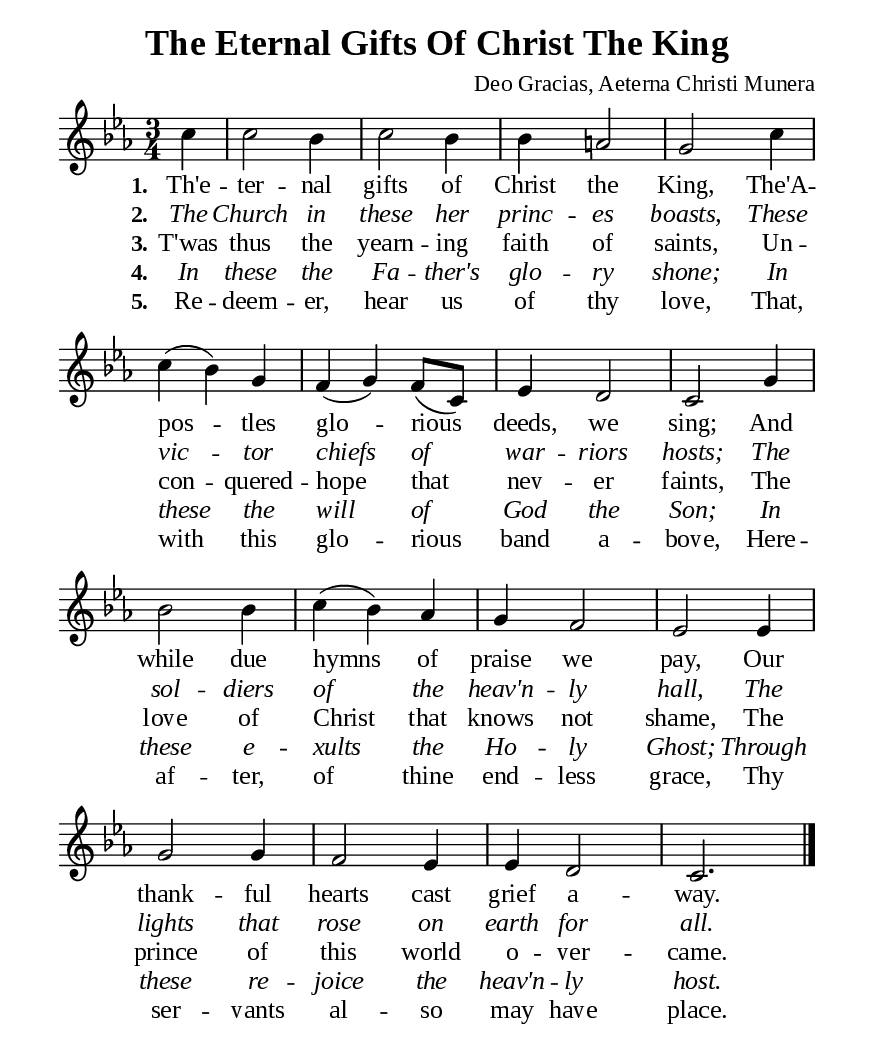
%%%%%%%%%%%%%%%%%%%%%%%%%%%%%
% CONTENTS OF THIS DOCUMENT
% 1. Common settings
% 2. Verse music
% 3. Verse lyrics
% 4. Layout
%%%%%%%%%%%%%%%%%%%%%%%%%%%%%

%%%%%%%%%%%%%%%%%%%%%%%%%%%%%
% 1. Common settings
%%%%%%%%%%%%%%%%%%%%%%%%%%%%%
\version "2.18.2"

\header {
  title = "The Eternal Gifts Of Christ The King"
  composer = "Deo Gracias, Aeterna Christi Munera"
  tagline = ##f
}

global= {
  \key ees \major
  \time 3/4
  \override Score.BarNumber.break-visibility = ##(#f #f #f)
  \override Lyrics.LyricSpace.minimum-distance = #3.0
}

\paper {
  #(set-paper-size "a5")
  top-margin = 3.2\mm
  bottom-marign = 10\mm
  left-margin = 10\mm
  right-margin = 10\mm
  indent = #0
  #(define fonts
	 (make-pango-font-tree "Liberation Serif"
	 		       "Liberation Serif"
			       "Liberation Serif"
			       (/ 20 20)))
  system-system-spacing = #'((basic-distance . 3) (padding . 3))
}

printItalic = \with {
  \override LyricText.font-shape = #'italic
}

%%%%%%%%%%%%%%%%%%%%%%%%%%%%%
% 2. Verse music
%%%%%%%%%%%%%%%%%%%%%%%%%%%%%
musicVerseSoprano = \relative c'' {
                    \partial 4 c4 |
  %{	01	%} c2 bes4 |
  %{	02	%} c2 bes4 |
  %{	03	%} bes a!2 |
  %{	04	%} g c4 |
  %{	05	%} c (bes) g |
  %{	06	%} f (g) f8 (c) |
  %{	07	%} ees4 d2 |
  %{	08	%} c g'4 |
  %{	09	%} bes2 bes4 |
  %{	10	%} c (bes) aes |
  %{	11	%} g f2 |
  %{	12	%} ees2 ees4 |
  %{	13	%} g2 g4 |
  %{	14	%} f2 ees4 |
  %{	15	%} ees d2 |
  %{	16	%} c2. \bar "|."
}

%%%%%%%%%%%%%%%%%%%%%%%%%%%%%
% 3. Verse lyrics
%%%%%%%%%%%%%%%%%%%%%%%%%%%%%
verseOne = \lyricmode {
  \set stanza = #"1."
  Th'e -- ter -- nal gifts of Christ the King,
  The'A -- pos -- tles glo -- rious deeds, we sing;
  And while due hymns of praise we pay,
  Our thank -- ful hearts cast grief a -- way.
}

verseTwo = \lyricmode {
  \set stanza = #"2."
  The Church in these her princ -- es boasts,
  These vic -- tor chiefs of war -- riors hosts;
  The sol -- diers of the heav'n -- ly hall,
  The lights that rose on earth for all.
}

verseThree = \lyricmode {
  \set stanza = #"3."
  T'was thus the yearn -- ing faith of saints,
  Un -- con -- quered -- hope that nev -- er faints,
  The love of Christ that knows not shame,
  The prince of this world o -- ver -- came.
}

verseFour = \lyricmode {
  \set stanza = #"4."
  In these the Fa -- ther's glo -- ry shone;
  In these the will of God the Son;
  In these e -- xults the Ho -- ly Ghost;
  Through these re -- joice the heav'n -- ly host.
}

verseFive = \lyricmode {
  \set stanza = #"5."
  Re -- deem -- er, hear us of thy love,
  That, with this glo -- rious band a -- bove,
  Here -- af -- ter, of thine end -- less grace,
  Thy ser -- vants al -- so may have place.
}

%%%%%%%%%%%%%%%%%%%%%%%%%%%%%
% 4. Layout
%%%%%%%%%%%%%%%%%%%%%%%%%%%%%
\score {
    \new ChoirStaff <<
      \new Staff <<
        \clef "treble"
        \new Voice = "sopranos" { \global   \musicVerseSoprano }
      >>
      \new Lyrics \lyricsto sopranos \verseOne
      \new Lyrics \printItalic \lyricsto sopranos \verseTwo
      \new Lyrics \lyricsto sopranos \verseThree
      \new Lyrics \printItalic \lyricsto sopranos \verseFour
      \new Lyrics \lyricsto sopranos \verseFive
    >>
}
